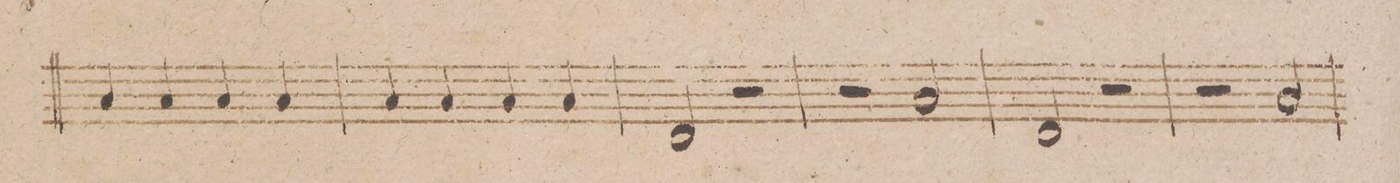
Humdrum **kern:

**kern	**dynam
*I"Violoncello	*
*clefF4	*
*k[b-]	*
*met(c)	*
*M4/4	*
4C/	.
4C/	.
4C/	.
4C/	.
=209	=209
4C/	.
4C/	.
4C/	.
4C/	.
=210	=210
2FF/	.
2r	.
=211	=211
2r	.
2C/	.
=212	=212
2FF/	.
2r	.
=213	=213
2r	.
2C/	.
=214	=214
*-	*-
